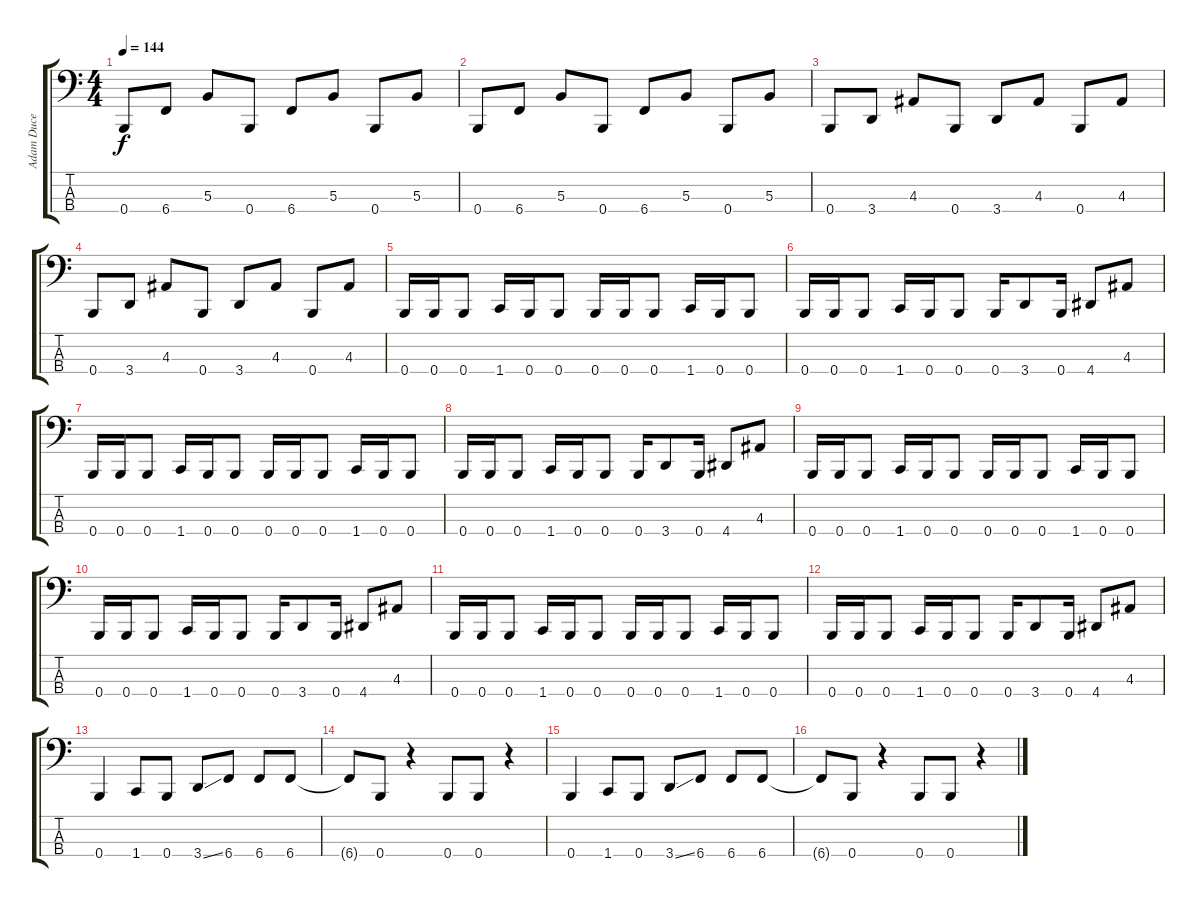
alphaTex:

\track ("Adam Duce" "Adam Duce") {instrument electricbasspick}
\staff {score tabs}
\tuning (E2 B1 Gb1 B0) {hide}
\ts (4 4)
\tempo 144
\clef f4
\ks c
0.4.8{dy f} 6.4.8 5.3.8 0.4.8 6.4.8 5.3.8 0.4.8 5.3.8 |
0.4.8 6.4.8 5.3.8 0.4.8 6.4.8 5.3.8 0.4.8 5.3.8 |
0.4.8 3.4.8 4.3.8 0.4.8 3.4.8 4.3.8 0.4.8 4.3.8 |
0.4.8 3.4.8 4.3.8 0.4.8 3.4.8 4.3.8 0.4.8 4.3.8 |
0.4.16 0.4.16 0.4.8 1.4.16 0.4.16 0.4.8 0.4.16 0.4.16 0.4.8 1.4.16 0.4.16 0.4.8 |
0.4.16 0.4.16 0.4.8 1.4.16 0.4.16 0.4.8 0.4.16 3.4.8 0.4.16 4.4.8 4.3.8 |
0.4.16 0.4.16 0.4.8 1.4.16 0.4.16 0.4.8 0.4.16 0.4.16 0.4.8 1.4.16 0.4.16 0.4.8 |
0.4.16 0.4.16 0.4.8 1.4.16 0.4.16 0.4.8 0.4.16 3.4.8 0.4.16 4.4.8 4.3.8 |
0.4.16 0.4.16 0.4.8 1.4.16 0.4.16 0.4.8 0.4.16 0.4.16 0.4.8 1.4.16 0.4.16 0.4.8 |
0.4.16 0.4.16 0.4.8 1.4.16 0.4.16 0.4.8 0.4.16 3.4.8 0.4.16 4.4.8 4.3.8 |
0.4.16 0.4.16 0.4.8 1.4.16 0.4.16 0.4.8 0.4.16 0.4.16 0.4.8 1.4.16 0.4.16 0.4.8 |
0.4.16 0.4.16 0.4.8 1.4.16 0.4.16 0.4.8 0.4.16 3.4.8 0.4.16 4.4.8 4.3.8 |
0.4.4 1.4.8 0.4.8 3.4{ss}.8 6.4.8 6.4.8 6.4.8 |
6.4{t}.8 0.4.8 r.4 0.4.8 0.4.8 r.4 |
0.4.4 1.4.8 0.4.8 3.4{ss}.8 6.4.8 6.4.8 6.4.8 |
6.4{t}.8 0.4.8 r.4 0.4.8 0.4.8 r.4
